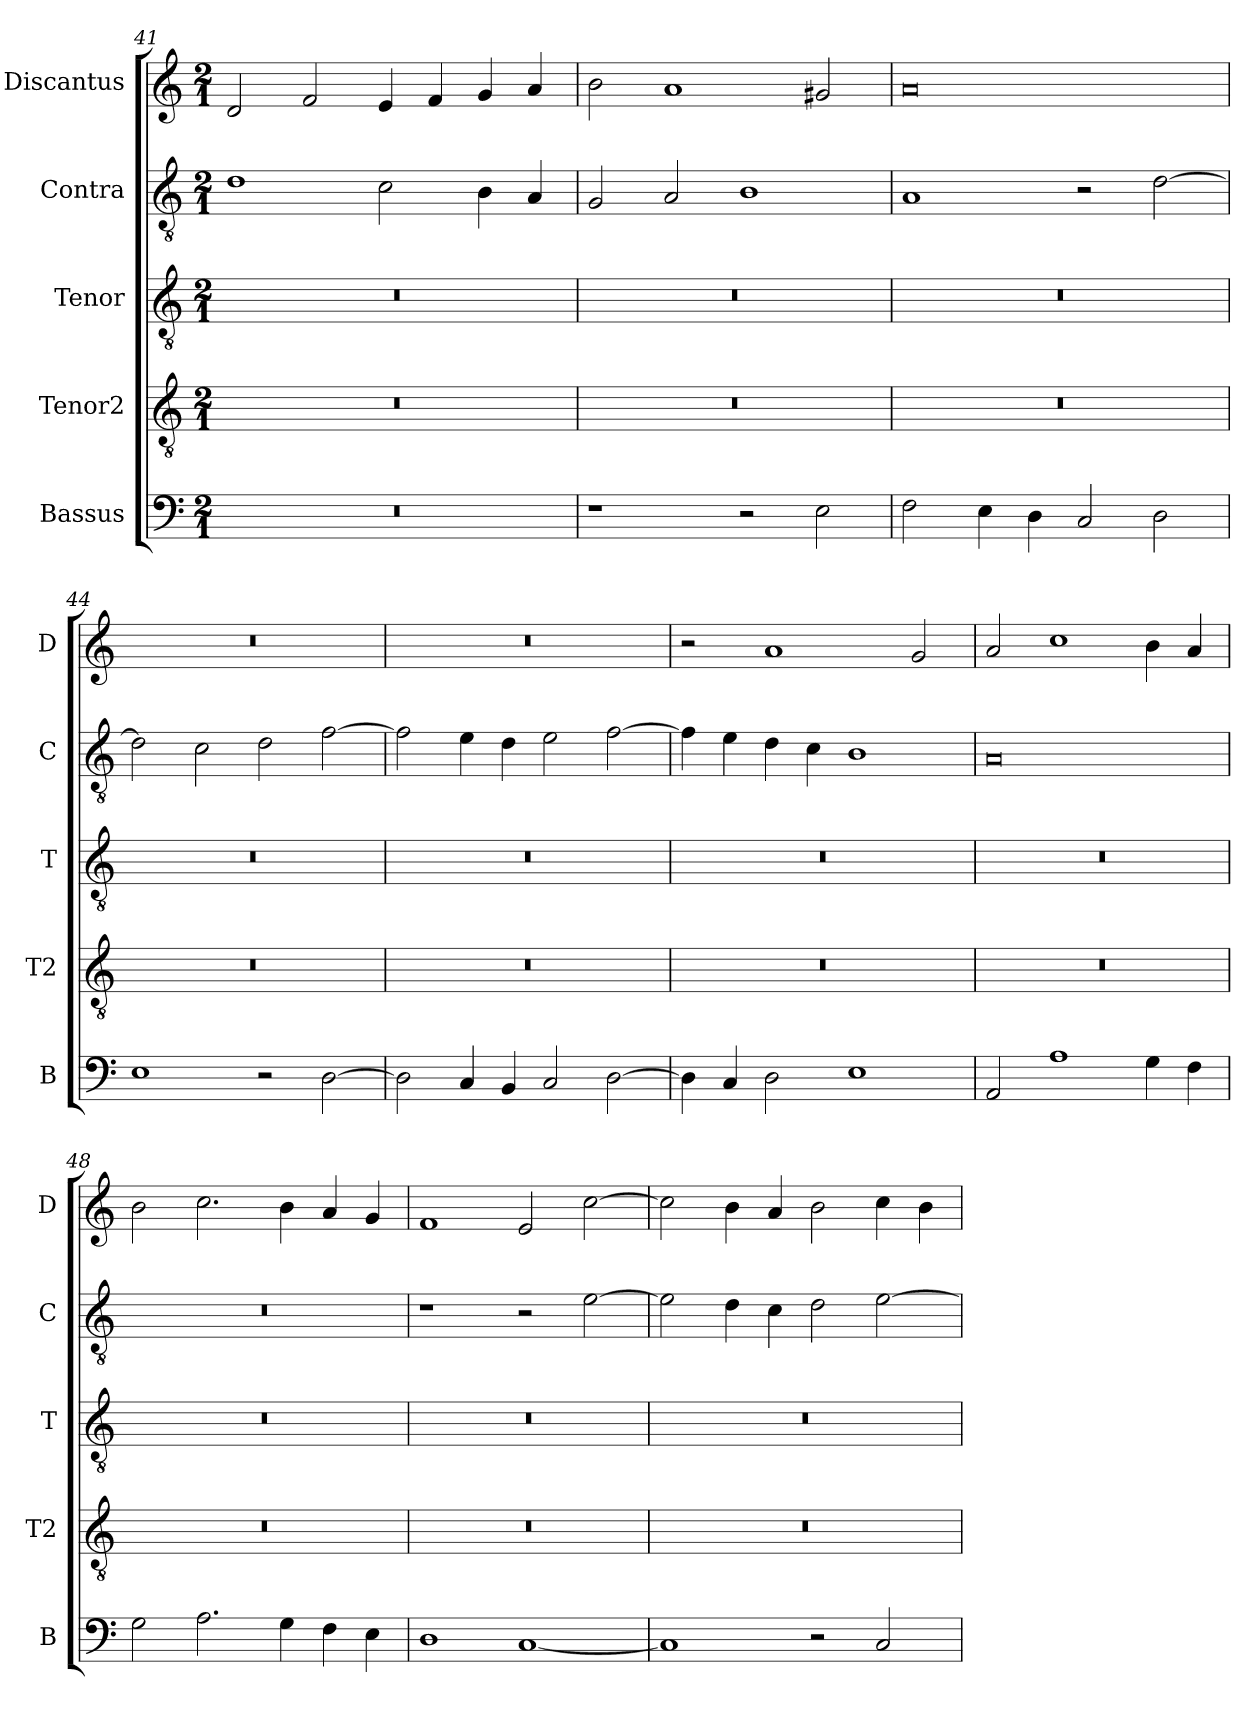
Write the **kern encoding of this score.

**kern	**kern	**kern	**kern	**kern
*part5	*part4	*part3	*part2	*part1
*staff5	*staff4	*staff3	*staff2	*staff1
*I"Bassus	*I"Tenor2	*I"Tenor	*I"Contra	*I"Discantus
*I'B	*I'T2	*I'T	*I'C	*I'D
*clefF4	*clefGv2	*clefGv2	*clefGv2	*clefG2
*k[]	*k[]	*k[]	*k[]	*k[]
*M2/1	*M2/1	*M2/1	*M2/1	*M2/1
=41	=41	=41	=41	=41
0r	0r	0r	1d	2d/
.	.	.	.	2f/
.	.	.	2c\	4e/
.	.	.	.	4f/
.	.	.	4B\	4g/
.	.	.	4A/	4a/
=42	=42	=42	=42	=42
1r	0r	0r	2G/	2b\
.	.	.	2A/	1a
2r	.	.	1B	.
2E\	.	.	.	2g#X/
=43	=43	=43	=43	=43
2F\	0r	0r	1A	0a
4E\	.	.	.	.
4D\	.	.	.	.
2C/	.	.	2r	.
2D\	.	.	[2d\	.
=44	=44	=44	=44	=44
1E	0r	0r	2d\]	0r
.	.	.	2c\	.
2r	.	.	2d\	.
[2D\	.	.	[2f\	.
=45	=45	=45	=45	=45
2D\]	0r	0r	2f\]	0r
4C/	.	.	4e\	.
4BB/	.	.	4d\	.
2C/	.	.	2e\	.
[2D\	.	.	[2f\	.
=46	=46	=46	=46	=46
4D\]	0r	0r	4f\]	2r
4C/	.	.	4e\	.
2D\	.	.	4d\	1a
.	.	.	4c\	.
1E	.	.	1B	.
.	.	.	.	2g/
=47	=47	=47	=47	=47
2AA/	0r	0r	0A	2a/
1A	.	.	.	1cc
4G\	.	.	.	4b\
4F\	.	.	.	4a/
=48	=48	=48	=48	=48
2G\	0r	0r	0r	2b\
2.A\	.	.	.	2.cc\
4G\	.	.	.	4b\
4F\	.	.	.	4a/
4E\	.	.	.	4g/
=49	=49	=49	=49	=49
1D	0r	0r	1r	1f
[1C	.	.	2r	2e/
.	.	.	[2e\	[2cc\
=50	=50	=50	=50	=50
1C]	0r	0r	2e\]	2cc\]
.	.	.	4d\	4b\
.	.	.	4c\	4a/
2r	.	.	2d\	2b\
2C/	.	.	[2e\	4cc\
.	.	.	.	4b\
=	=	=	=	=
*-	*-	*-	*-	*-
